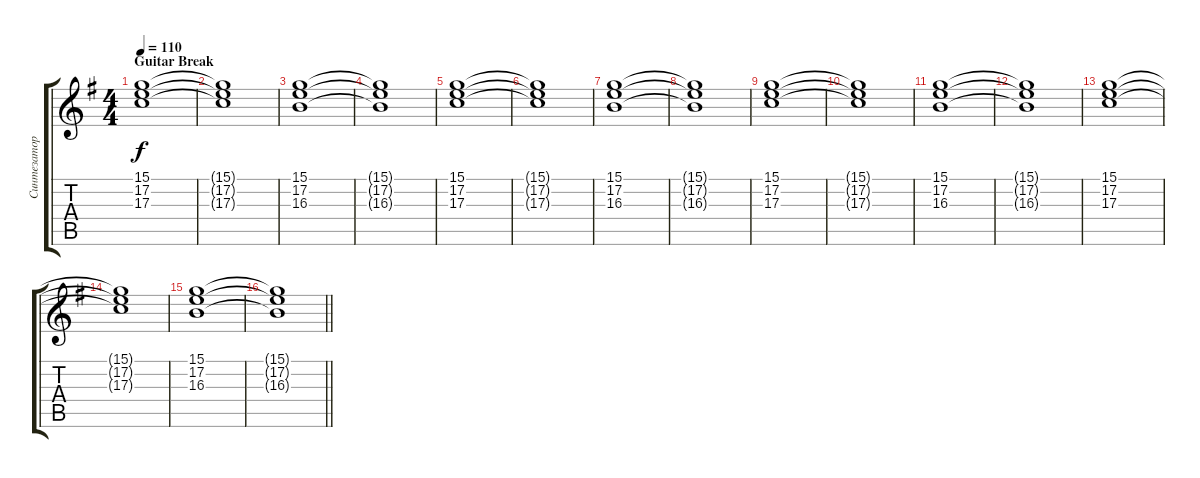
\track ("Синтезатор" "Синтезатор") {instrument stringensemble1}
\staff {score tabs}
\tuning (E4 B3 G3 D3 A2 E2) {hide}
\ts (4 4)
\section ("" "Guitar Break")
\tempo 110
\clef g2
\ks eminor
(15.1 17.2 17.3).1{dy f} |
(15.1{t} 17.2{t} 17.3{t}).1 |
(15.1 17.2 16.3).1 |
(15.1{t} 17.2{t} 16.3{t}).1 |
(15.1 17.2 17.3).1 |
(15.1{t} 17.2{t} 17.3{t}).1 |
(15.1 17.2 16.3).1 |
(15.1{t} 17.2{t} 16.3{t}).1 |
(15.1 17.2 17.3).1 |
(15.1{t} 17.2{t} 17.3{t}).1 |
(15.1 17.2 16.3).1 |
(15.1{t} 17.2{t} 16.3{t}).1 |
(15.1 17.2 17.3).1 |
(15.1{t} 17.2{t} 17.3{t}).1 |
(15.1 17.2 16.3).1 |
\barLineRight lightlight
(15.1{t} 17.2{t} 16.3{t}).1
